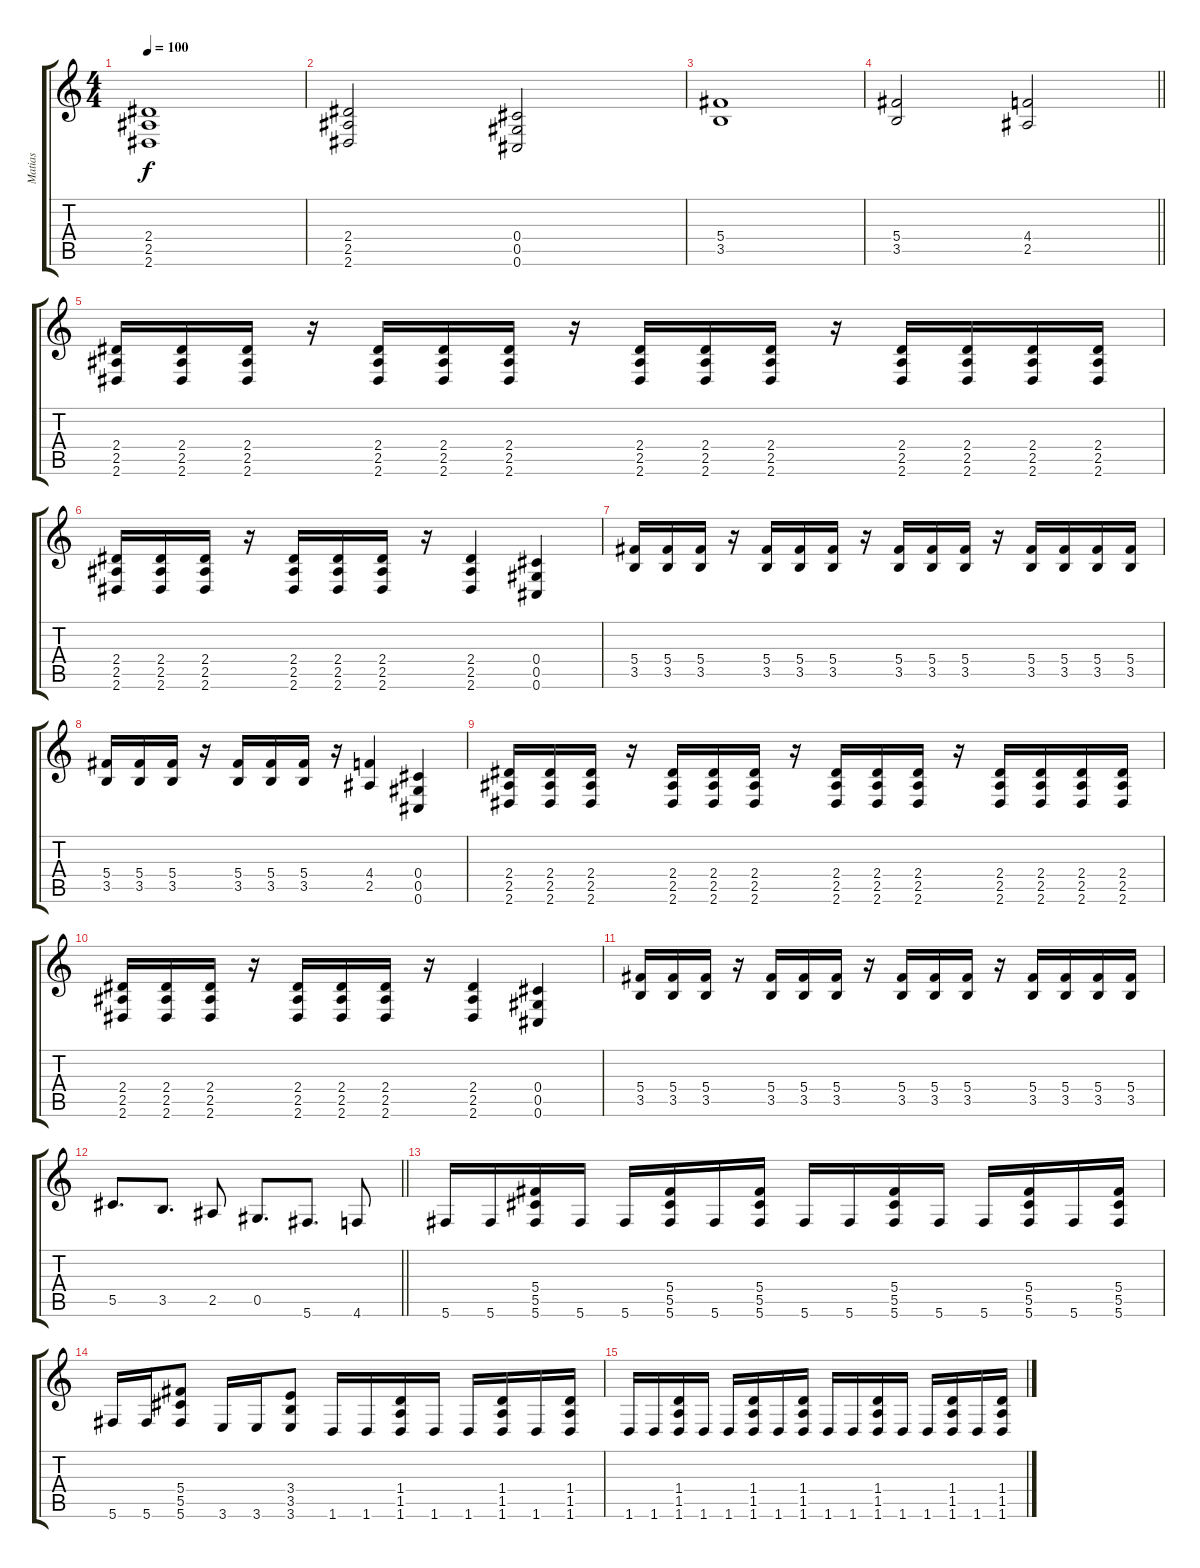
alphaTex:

\track ("Matias" "Matias") {instrument distortionguitar}
\staff {score tabs}
\tuning (Eb4 Bb3 Gb3 Db3 Ab2 Db2) {hide}
\ts (4 4)
\tempo 100
\clef g2
\ks c
(2.4 2.5 2.6).1{dy f} |
(2.4 2.5 2.6).2 (0.4 0.5 0.6).2 |
(5.4 3.5).1 |
\barLineRight lightlight
(5.4 3.5).2 (4.4 2.5).2 |
(2.4 2.5 2.6).16 (2.4 2.5 2.6).16 (2.4 2.5 2.6).16 r.16 (2.4 2.5 2.6).16 (2.4 2.5 2.6).16 (2.4 2.5 2.6).16 r.16 (2.4 2.5 2.6).16 (2.4 2.5 2.6).16 (2.4 2.5 2.6).16 r.16 (2.4 2.5 2.6).16 (2.4 2.5 2.6).16 (2.4 2.5 2.6).16 (2.4 2.5 2.6).16 |
(2.4 2.5 2.6).16 (2.4 2.5 2.6).16 (2.4 2.5 2.6).16 r.16 (2.4 2.5 2.6).16 (2.4 2.5 2.6).16 (2.4 2.5 2.6).16 r.16 (2.4 2.5 2.6).4 (0.4 0.5 0.6).4 |
(5.4 3.5).16 (5.4 3.5).16 (5.4 3.5).16 r.16 (5.4 3.5).16 (5.4 3.5).16 (5.4 3.5).16 r.16 (5.4 3.5).16 (5.4 3.5).16 (5.4 3.5).16 r.16 (5.4 3.5).16 (5.4 3.5).16 (5.4 3.5).16 (5.4 3.5).16 |
(5.4 3.5).16 (5.4 3.5).16 (5.4 3.5).16 r.16 (5.4 3.5).16 (5.4 3.5).16 (5.4 3.5).16 r.16 (4.4 2.5).4 (0.4 0.5 0.6).4 |
(2.4 2.5 2.6).16 (2.4 2.5 2.6).16 (2.4 2.5 2.6).16 r.16 (2.4 2.5 2.6).16 (2.4 2.5 2.6).16 (2.4 2.5 2.6).16 r.16 (2.4 2.5 2.6).16 (2.4 2.5 2.6).16 (2.4 2.5 2.6).16 r.16 (2.4 2.5 2.6).16 (2.4 2.5 2.6).16 (2.4 2.5 2.6).16 (2.4 2.5 2.6).16 |
(2.4 2.5 2.6).16 (2.4 2.5 2.6).16 (2.4 2.5 2.6).16 r.16 (2.4 2.5 2.6).16 (2.4 2.5 2.6).16 (2.4 2.5 2.6).16 r.16 (2.4 2.5 2.6).4 (0.4 0.5 0.6).4 |
(5.4 3.5).16 (5.4 3.5).16 (5.4 3.5).16 r.16 (5.4 3.5).16 (5.4 3.5).16 (5.4 3.5).16 r.16 (5.4 3.5).16 (5.4 3.5).16 (5.4 3.5).16 r.16 (5.4 3.5).16 (5.4 3.5).16 (5.4 3.5).16 (5.4 3.5).16 |
\barLineRight lightlight
5.5.8{d} 3.5.8{d} 2.5.8 0.5.8{d} 5.6.8{d} 4.6.8 |
5.6.16 5.6.16 (5.4 5.5 5.6).16 5.6.16 5.6.16 (5.4 5.5 5.6).16 5.6.16 (5.4 5.5 5.6).16 5.6.16 5.6.16 (5.4 5.5 5.6).16 5.6.16 5.6.16 (5.4 5.5 5.6).16 5.6.16 (5.4 5.5 5.6).16 |
5.6.16 5.6.16 (5.4 5.5 5.6).8 3.6.16 3.6.16 (3.4 3.5 3.6).8 1.6.16 1.6.16 (1.4 1.5 1.6).16 1.6.16 1.6.16 (1.4 1.5 1.6).16 1.6.16 (1.4 1.5 1.6).16 |
1.6.16 1.6.16 (1.4 1.5 1.6).16 1.6.16 1.6.16 (1.4 1.5 1.6).16 1.6.16 (1.4 1.5 1.6).16 1.6.16 1.6.16 (1.4 1.5 1.6).16 1.6.16 1.6.16 (1.4 1.5 1.6).16 1.6.16 (1.4 1.5 1.6).16
